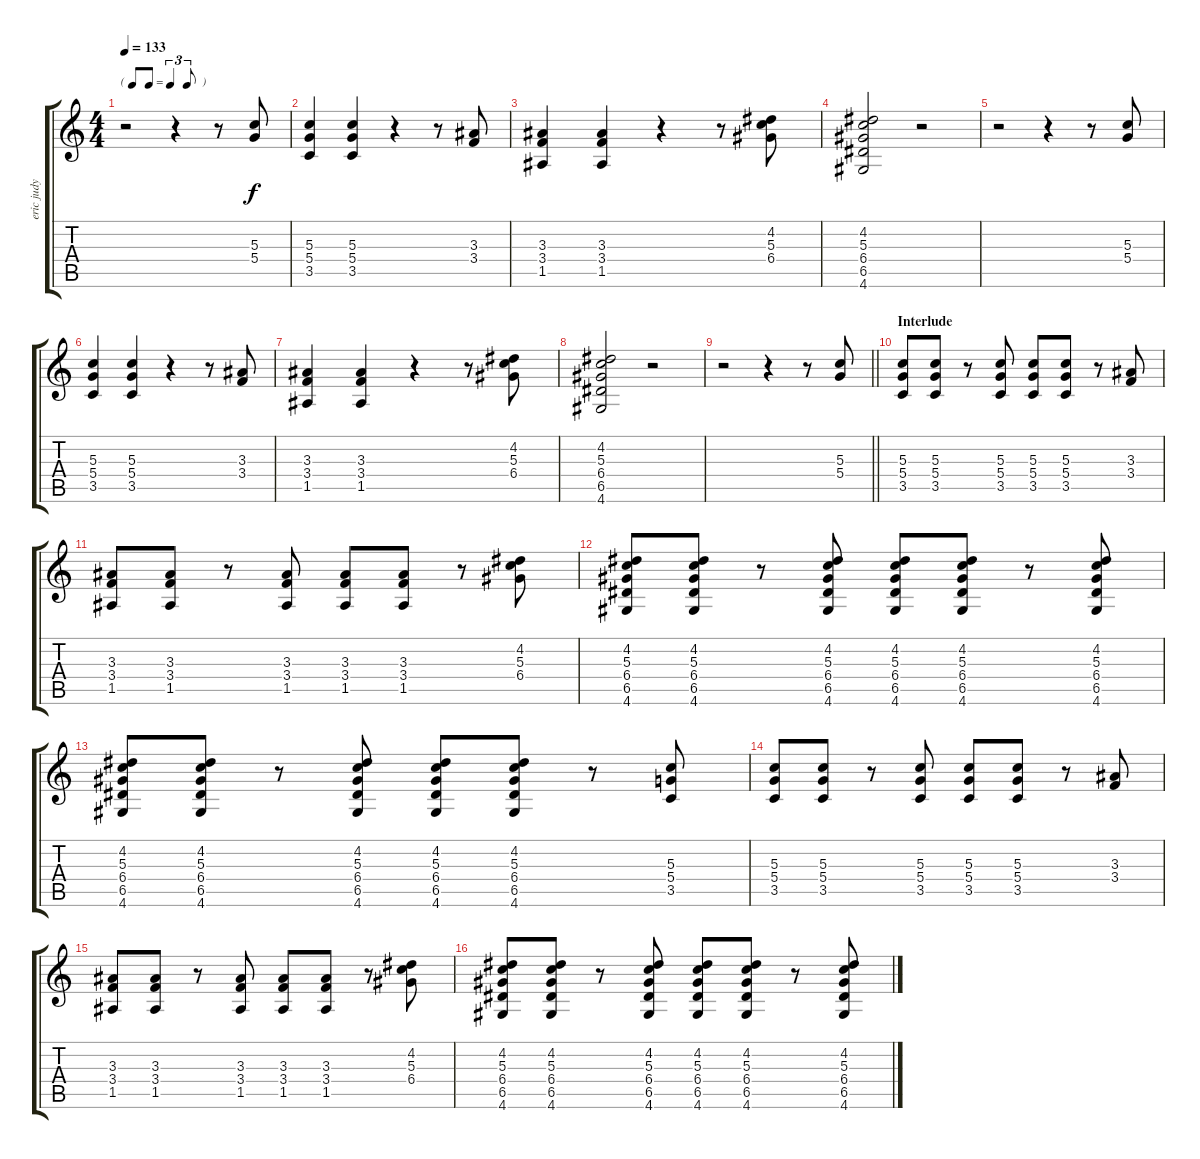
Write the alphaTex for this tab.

\track ("eric judy" "eric judy") {instrument acousticguitarsteel}
\staff {score tabs}
\tuning (E4 B3 G3 D3 A2 E2) {hide}
\ts (4 4)
\tf triplet8th
\tempo 133
\clef g2
\ks c
r.2{dy f} r.4 r.8 (5.3 5.4).8 |
(5.3 5.4 3.5).4 (5.3 5.4 3.5).4 r.4 r.8 (3.3 3.4).8 |
(3.3 3.4 1.5).4 (3.3 3.4 1.5).4 r.4 r.8 (4.2 5.3 6.4).8 |
(4.2 5.3 6.4 6.5 4.6).2 r.2 |
r.2 r.4 r.8 (5.3 5.4).8 |
(5.3 5.4 3.5).4 (5.3 5.4 3.5).4 r.4 r.8 (3.3 3.4).8 |
(3.3 3.4 1.5).4 (3.3 3.4 1.5).4 r.4 r.8 (4.2 5.3 6.4).8 |
(4.2 5.3 6.4 6.5 4.6).2 r.2 |
\barLineRight lightlight
r.2 r.4 r.8 (5.3 5.4).8 |
\section ("" "Interlude")
(5.3 5.4 3.5).8 (5.3 5.4 3.5).8 r.8 (5.3 5.4 3.5).8 (5.3 5.4 3.5).8 (5.3 5.4 3.5).8 r.8 (3.3 3.4).8 |
(3.3 3.4 1.5).8 (3.3 3.4 1.5).8 r.8 (3.3 3.4 1.5).8 (3.3 3.4 1.5).8 (3.3 3.4 1.5).8 r.8 (4.2 5.3 6.4).8 |
(4.2 5.3 6.4 6.5 4.6).8 (4.2 5.3 6.4 6.5 4.6).8 r.8 (4.2 5.3 6.4 6.5 4.6).8 (4.2 5.3 6.4 6.5 4.6).8 (4.2 5.3 6.4 6.5 4.6).8 r.8 (4.2 5.3 6.4 6.5 4.6).8 |
(4.2 5.3 6.4 6.5 4.6).8 (4.2 5.3 6.4 6.5 4.6).8 r.8 (4.2 5.3 6.4 6.5 4.6).8 (4.2 5.3 6.4 6.5 4.6).8 (4.2 5.3 6.4 6.5 4.6).8 r.8 (5.3 5.4 3.5).8 |
(5.3 5.4 3.5).8 (5.3 5.4 3.5).8 r.8 (5.3 5.4 3.5).8 (5.3 5.4 3.5).8 (5.3 5.4 3.5).8 r.8 (3.3 3.4).8 |
(3.3 3.4 1.5).8 (3.3 3.4 1.5).8 r.8 (3.3 3.4 1.5).8 (3.3 3.4 1.5).8 (3.3 3.4 1.5).8 r.8 (4.2 5.3 6.4).8 |
(4.2 5.3 6.4 6.5 4.6).8 (4.2 5.3 6.4 6.5 4.6).8 r.8 (4.2 5.3 6.4 6.5 4.6).8 (4.2 5.3 6.4 6.5 4.6).8 (4.2 5.3 6.4 6.5 4.6).8 r.8 (4.2 5.3 6.4 6.5 4.6).8
